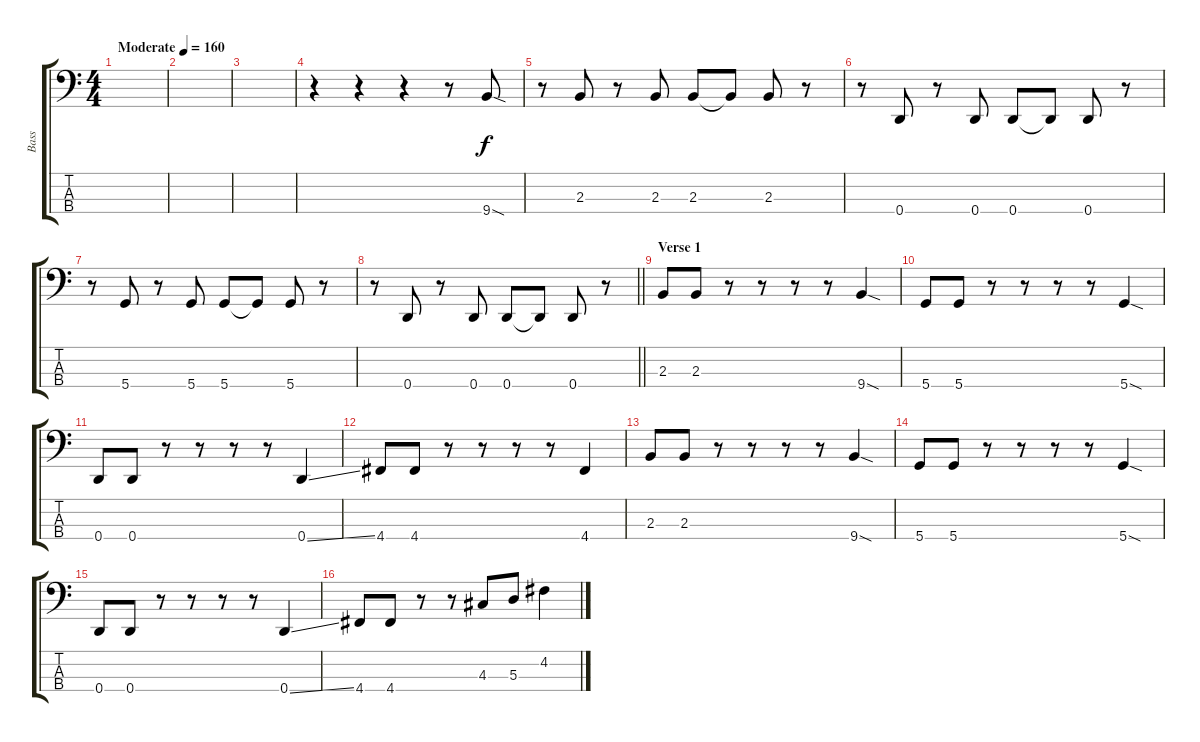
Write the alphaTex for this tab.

\track ("Bass" "Bass") {instrument electricbassfinger}
\staff {score tabs}
\tuning (G2 D2 A1 D1) {hide}
\ts (4 4)
\tempo (160 "Moderate")
\clef f4
\ks c
|
|
|
r.4 r.4 r.4 r.8 9.4{sod}.8 |
r.8 2.3.8 r.8 2.3.8 2.3.8 2.3{t}.8 2.3.8 r.8 |
r.8 0.4.8 r.8 0.4.8 0.4.8 0.4{t}.8 0.4.8 r.8 |
r.8 5.4.8 r.8 5.4.8 5.4.8 5.4{t}.8 5.4.8 r.8 |
\barLineRight lightlight
r.8 0.4.8 r.8 0.4.8 0.4.8 0.4{t}.8 0.4.8 r.8 |
\section ("" "Verse 1")
2.3.8 2.3.8 r.8 r.8 r.8 r.8 9.4{sod}.4 |
5.4.8 5.4.8 r.8 r.8 r.8 r.8 5.4{sod}.4 |
0.4.8 0.4.8 r.8 r.8 r.8 r.8 0.4{ss}.4 |
4.4.8 4.4.8 r.8 r.8 r.8 r.8 4.4.4 |
2.3.8 2.3.8 r.8 r.8 r.8 r.8 9.4{sod}.4 |
5.4.8 5.4.8 r.8 r.8 r.8 r.8 5.4{sod}.4 |
0.4.8 0.4.8 r.8 r.8 r.8 r.8 0.4{ss}.4 |
4.4.8 4.4.8 r.8 r.8 4.3.8 5.3.8 4.2.4
